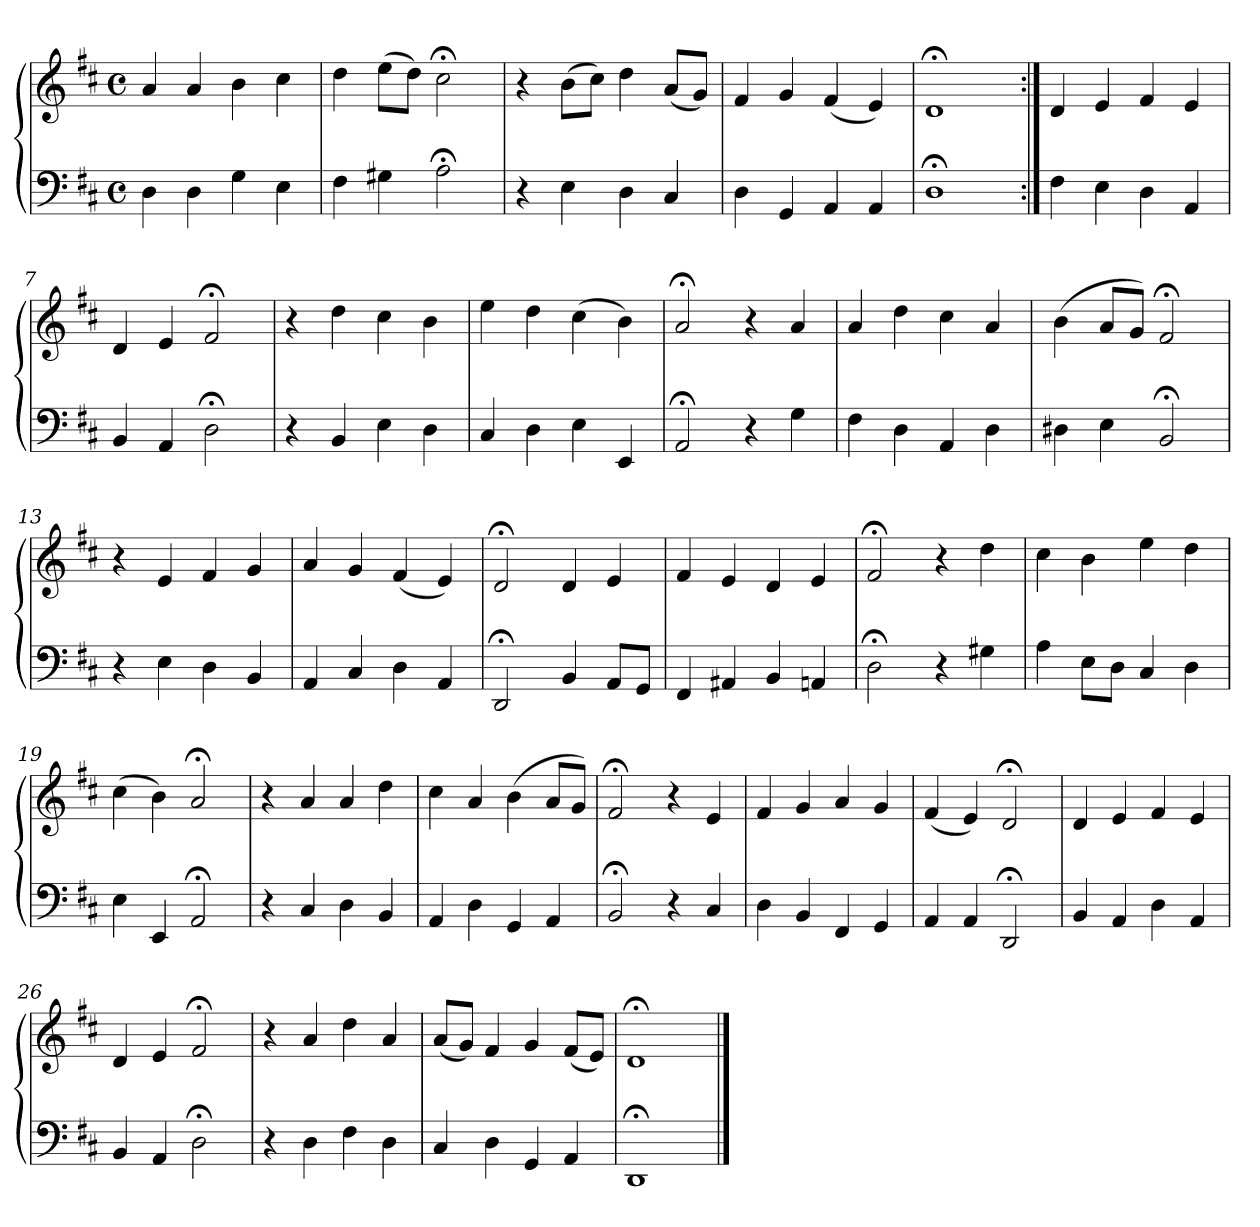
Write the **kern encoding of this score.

**kern	**kern
*part1	*part1
*staff2	*staff1
*clefF4	*clefG2
*k[f#c#]	*k[f#c#]
*M4/4	*M4/4
*met(c)	*met(c)
=1	=1
4D	4a
4D	4a
4G	4b
4E	4cc#
=2	=2
4F#	4dd
4G#X	(8eeL
.	8ddJ)
2A;<	2cc#;<
=3	=3
4r	4r
4E	(8bL
.	8cc#J)
4D	4dd
4C#	(8aL
.	8gJ)
=4	=4
4D	4f#
4GG	4g
4AA	(4f#
4AA	4e)
=5	=5
1D;<	1d;<
=6:|!	=6:|!
4F#	4d
4E	4e
4D	4f#
4AA	4e
=7	=7
4BB	4d
4AA	4e
2D;<	2f#;<
!!LO:LB:g=z
=8	=8
4r	4r
4BB	4dd
4E	4cc#
4D	4b
=9	=9
4C#	4ee
4D	4dd
4E	(4cc#
4EE	4b)
=10	=10
2AA;<	2a;<
4r	4r
4G	4a
=11	=11
4F#	4a
4D	4dd
4AA	4cc#
4D	4a
=12	=12
4D#X	(4b
4E	8aL
.	8gJ)
2BB;<	2f#;<
=13	=13
4r	4r
4E	4e
4D	4f#
4BB	4g
=14	=14
4AA	4a
4C#	4g
4D	(4f#
4AA	4e)
=15	=15
2DD;<	2d;<
4BB	4d
8AAL	4e
8GGJ	.
!!LO:LB:g=z
=16	=16
4FF#	4f#
4AA#X	4e
4BB	4d
4AAn	4e
=17	=17
2D;<	2f#;<
4r	4r
4G#X	4dd
=18	=18
4A	4cc#
8EL	4b
8DJ	.
4C#	4ee
4D	4dd
=19	=19
4E	(4cc#
4EE	4b)
2AA;<	2a;<
=20	=20
4r	4r
4C#	4a
4D	4a
4BB	4dd
=21	=21
4AA	4cc#
4D	4a
4GG	(4b
4AA	8aL
.	8gJ)
=22	=22
2BB;<	2f#;<
4r	4r
4C#	4e
=23	=23
4D	4f#
4BB	4g
4FF#	4a
4GG	4g
!!LO:LB:g=z
=24	=24
4AA	(4f#
4AA	4e)
2DD;<	2d;<
=25	=25
4BB	4d
4AA	4e
4D	4f#
4AA	4e
=26	=26
4BB	4d
4AA	4e
2D;<	2f#;<
=27	=27
4r	4r
4D	4a
4F#	4dd
4D	4a
=28	=28
4C#	(8aL
.	8gJ)
4D	4f#
4GG	4g
4AA	(8f#L
.	8eJ)
=29	=29
1DD;<	1d;<
==	==
*-	*-
